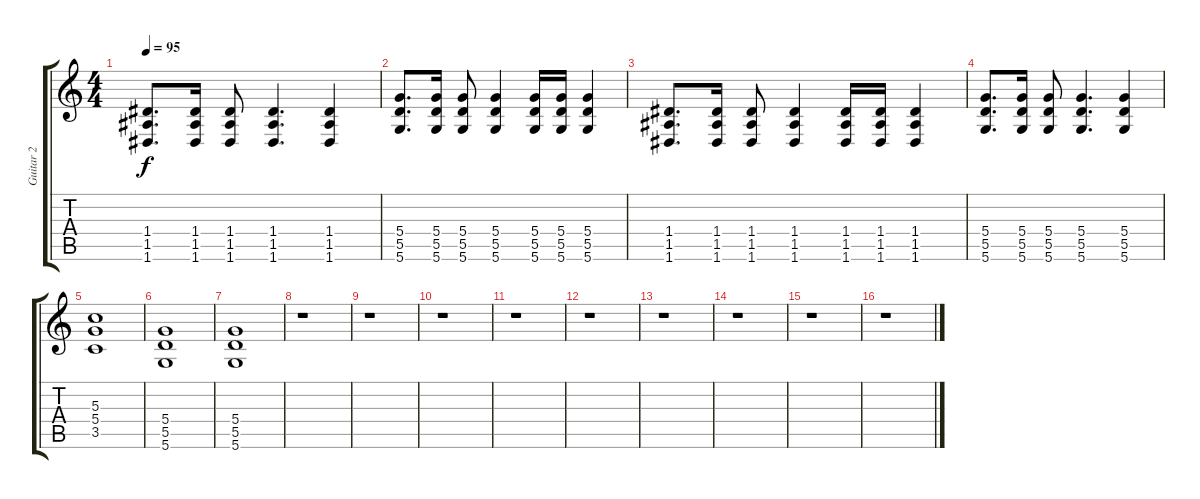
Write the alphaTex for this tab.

\track ("Guitar 2" "Guitar 2") {instrument distortionguitar}
\staff {score tabs}
\tuning (E4 B3 G3 D3 A2 D2) {hide}
\ts (4 4)
\tempo 95
\clef g2
\ks c
(1.4 1.5 1.6).8{d dy f} (1.4 1.5 1.6).16 (1.4 1.5 1.6).8 (1.4 1.5 1.6).4{d} (1.4 1.5 1.6).4 |
(5.4 5.5 5.6).8{d} (5.4 5.5 5.6).16 (5.4 5.5 5.6).8 (5.4 5.5 5.6).4 (5.4 5.5 5.6).16 (5.4 5.5 5.6).16 (5.4 5.5 5.6).4 |
(1.4 1.5 1.6).8{d} (1.4 1.5 1.6).16 (1.4 1.5 1.6).8 (1.4 1.5 1.6).4 (1.4 1.5 1.6).16 (1.4 1.5 1.6).16 (1.4 1.5 1.6).4 |
(5.4 5.5 5.6).8{d} (5.4 5.5 5.6).16 (5.4 5.5 5.6).8 (5.4 5.5 5.6).4{d} (5.4 5.5 5.6).4 |
(5.3 5.4 3.5).1 |
(5.4 5.5 5.6).1 |
(5.4 5.5 5.6).1 |
r.1 |
r.1 |
r.1 |
r.1 |
r.1 |
r.1 |
r.1 |
r.1 |
r.1
